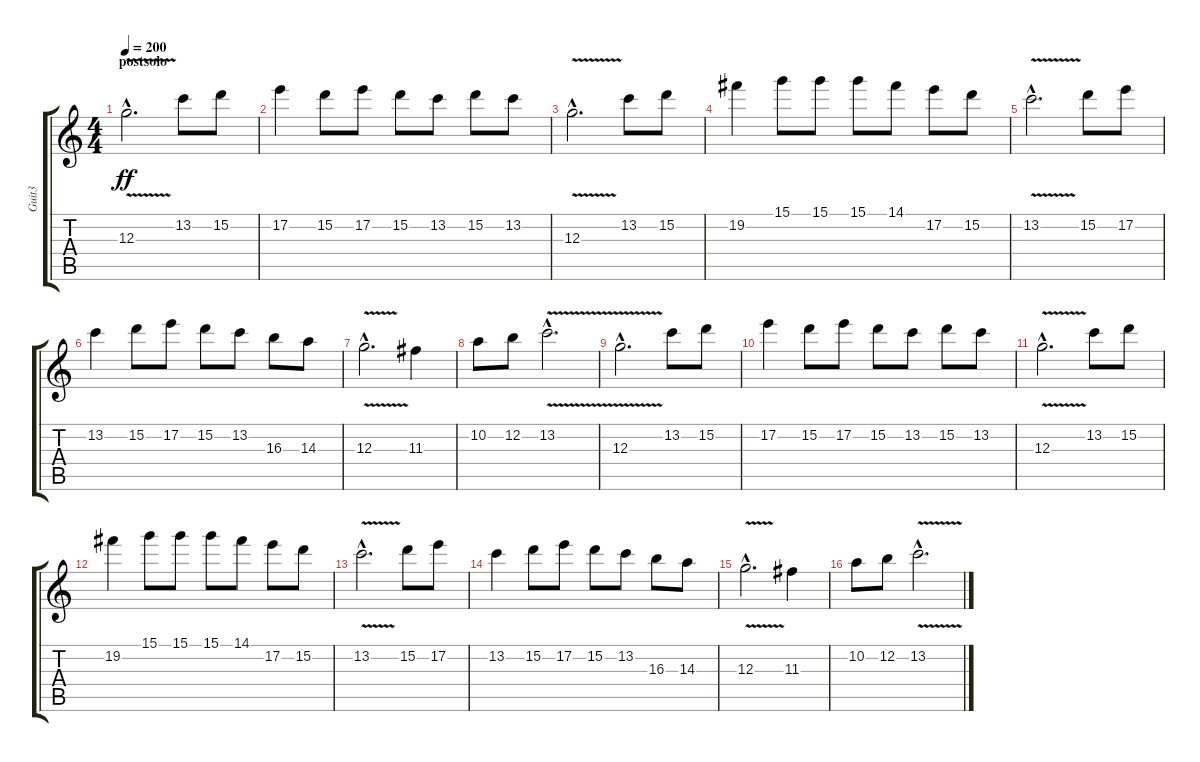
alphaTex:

\track ("Guit3" "Guit3") {instrument overdrivenguitar}
\staff {score tabs}
\tuning (E4 B3 G3 D3 A2 E2) {hide}
\ts (4 4)
\section ("" "postsolo")
\tempo 200
\clef g2
\ks c
12.3{v hac}.2{d dy ff} 13.2.8 15.2.8 |
17.2.4 15.2.8 17.2.8 15.2.8 13.2.8 15.2.8 13.2.8 |
12.3{v hac}.2{d} 13.2.8 15.2.8 |
19.2.4 15.1.8 15.1.8 15.1.8 14.1.8 17.2.8 15.2.8 |
13.2{v hac}.2{d} 15.2.8 17.2.8 |
13.2.4 15.2.8 17.2.8 15.2.8 13.2.8 16.3.8 14.3.8 |
12.3{v hac}.2{d} 11.3.4 |
10.2.8 12.2.8 13.2{v hac}.2{d} |
12.3{v hac}.2{d} 13.2.8 15.2.8 |
17.2.4 15.2.8 17.2.8 15.2.8 13.2.8 15.2.8 13.2.8 |
12.3{v hac}.2{d} 13.2.8 15.2.8 |
19.2.4 15.1.8 15.1.8 15.1.8 14.1.8 17.2.8 15.2.8 |
13.2{v hac}.2{d} 15.2.8 17.2.8 |
13.2.4 15.2.8 17.2.8 15.2.8 13.2.8 16.3.8 14.3.8 |
12.3{v hac}.2{d} 11.3.4 |
10.2.8 12.2.8 13.2{v hac}.2{d}
